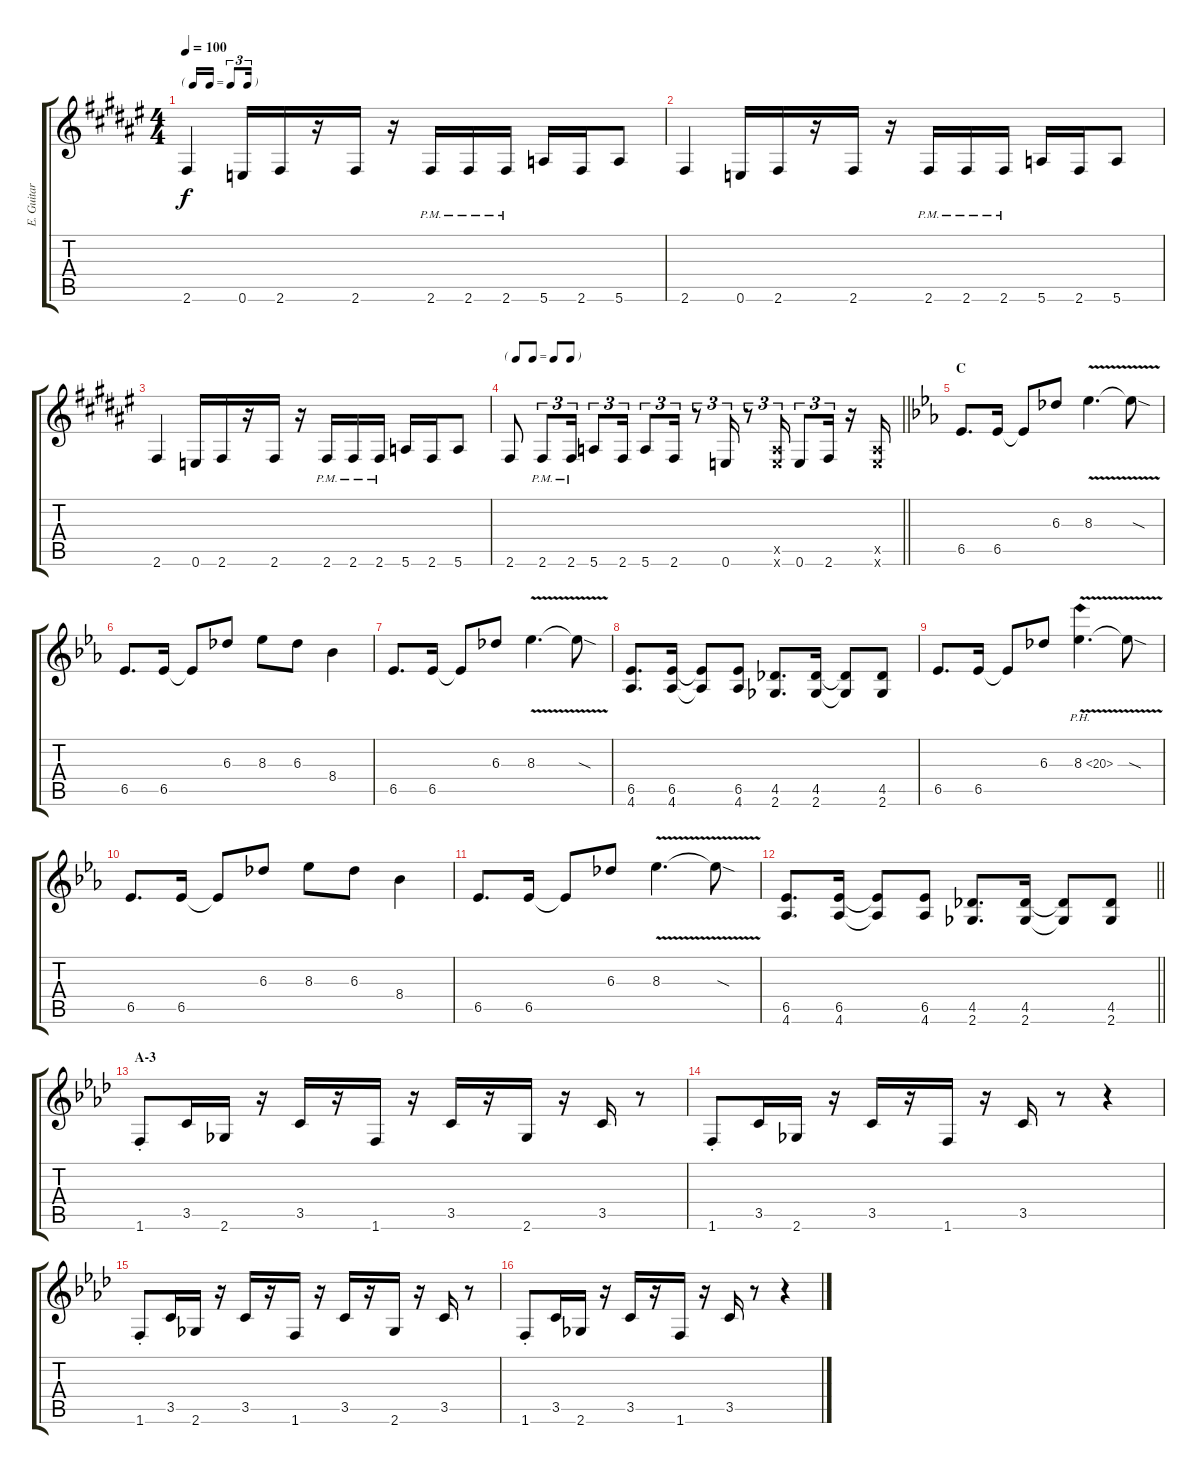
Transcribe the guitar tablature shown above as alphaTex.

\track ("E. Guitar II" "E. Guitar ") {instrument overdrivenguitar}
\staff {score tabs}
\tuning (E4 B3 G3 D3 A2 E2) {hide}
\ts (4 4)
\tf triplet16th
\tempo 100
\clef g2
\ks f#
2.6.4{dy f} 0.6.16 2.6.16 r.16 2.6.16 r.16 2.6{pm}.16 2.6{pm}.16 2.6{pm}.16 5.6.16 2.6.16 5.6.8 |
2.6.4 0.6.16 2.6.16 r.16 2.6.16 r.16 2.6{pm}.16 2.6{pm}.16 2.6{pm}.16 5.6.16 2.6.16 5.6.8 |
2.6.4 0.6.16 2.6.16 r.16 2.6.16 r.16 2.6{pm}.16 2.6{pm}.16 2.6{pm}.16 5.6.16 2.6.16 5.6.8 |
\tf none
\barLineRight lightlight
2.6.8 2.6{pm}.8{tu (3 2)} 2.6{pm}.16{tu (3 2)} 5.6.8{tu (3 2)} 2.6.16{tu (3 2)} 5.6.8{tu (3 2)} 2.6.16{tu (3 2)} r.8{tu (3 2)} 0.6.16{tu (3 2)} r.8{tu (3 2)} (0.5{x} 0.6{x}).16{tu (3 2)} 0.6.8{tu (3 2)} 2.6.16{tu (3 2)} r.16 (0.5{x} 0.6{x}).16 |
\section ("" "C")
\ks eb
6.5.8{d} 6.5.16 6.5{t}.8 6.3.8 8.3{v}.4{d} 8.3{sod t}.8 |
6.5.8{d} 6.5.16 6.5{t}.8 6.3.8 8.3.8 6.3.8 8.4.4 |
6.5.8{d} 6.5.16 6.5{t}.8 6.3.8 8.3{v}.4{d} 8.3{sod t}.8 |
(6.5 4.6).8{d} (6.5 4.6).16 (6.5{t} 4.6{t}).8 (6.5 4.6).8 (4.5 2.6).8{d} (4.5 2.6).16 (4.5{t} 2.6{t}).8 (4.5 2.6).8 |
6.5.8{d} 6.5.16 6.5{t}.8 6.3.8 8.3{ph 12 v}.4{d} 8.3{sod t}.8 |
6.5.8{d} 6.5.16 6.5{t}.8 6.3.8 8.3.8 6.3.8 8.4.4 |
6.5.8{d} 6.5.16 6.5{t}.8 6.3.8 8.3{v}.4{d} 8.3{sod t}.8 |
\barLineRight lightlight
(6.5 4.6).8{d} (6.5 4.6).16 (6.5{t} 4.6{t}).8 (6.5 4.6).8 (4.5 2.6).8{d} (4.5 2.6).16 (4.5{t} 2.6{t}).8 (4.5 2.6).8 |
\section ("" "A-3")
\ks fminor
1.6{st}.8 3.5.16 2.6.16 r.16 3.5.16 r.16 1.6.16 r.16 3.5.16 r.16 2.6.16 r.16 3.5.16 r.8 |
1.6{st}.8 3.5.16 2.6.16 r.16 3.5.16 r.16 1.6.16 r.16 3.5.16 r.8 r.4 |
1.6{st}.8 3.5.16 2.6.16 r.16 3.5.16 r.16 1.6.16 r.16 3.5.16 r.16 2.6.16 r.16 3.5.16 r.8 |
1.6{st}.8 3.5.16 2.6.16 r.16 3.5.16 r.16 1.6.16 r.16 3.5.16 r.8 r.4
